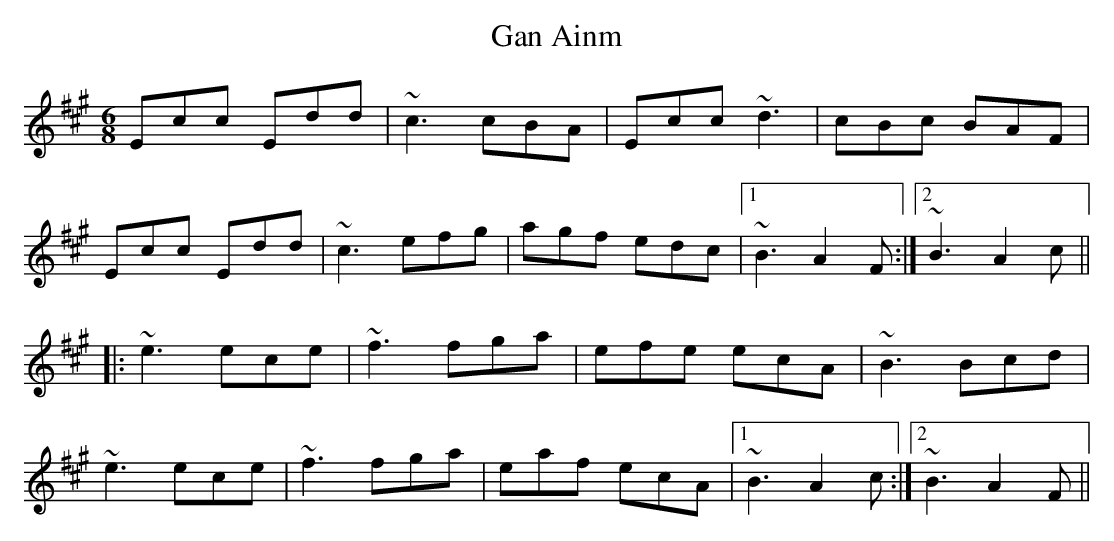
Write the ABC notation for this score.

X:1
T:Gan Ainm
M:6/8
L:1/8
K:A
Ecc Edd|~c3 cBA|Ecc ~d3|cBc BAF|!
Ecc Edd|~c3 efg|agf edc|1 ~B3 A2F:|2 ~B3 A2c||!
|:~e3 ece|~f3 fga|efe ecA|~B3 Bcd|!
~e3 ece|~f3 fga|eaf ecA|1 ~B3 A2c:|2 ~B3 A2F||!
